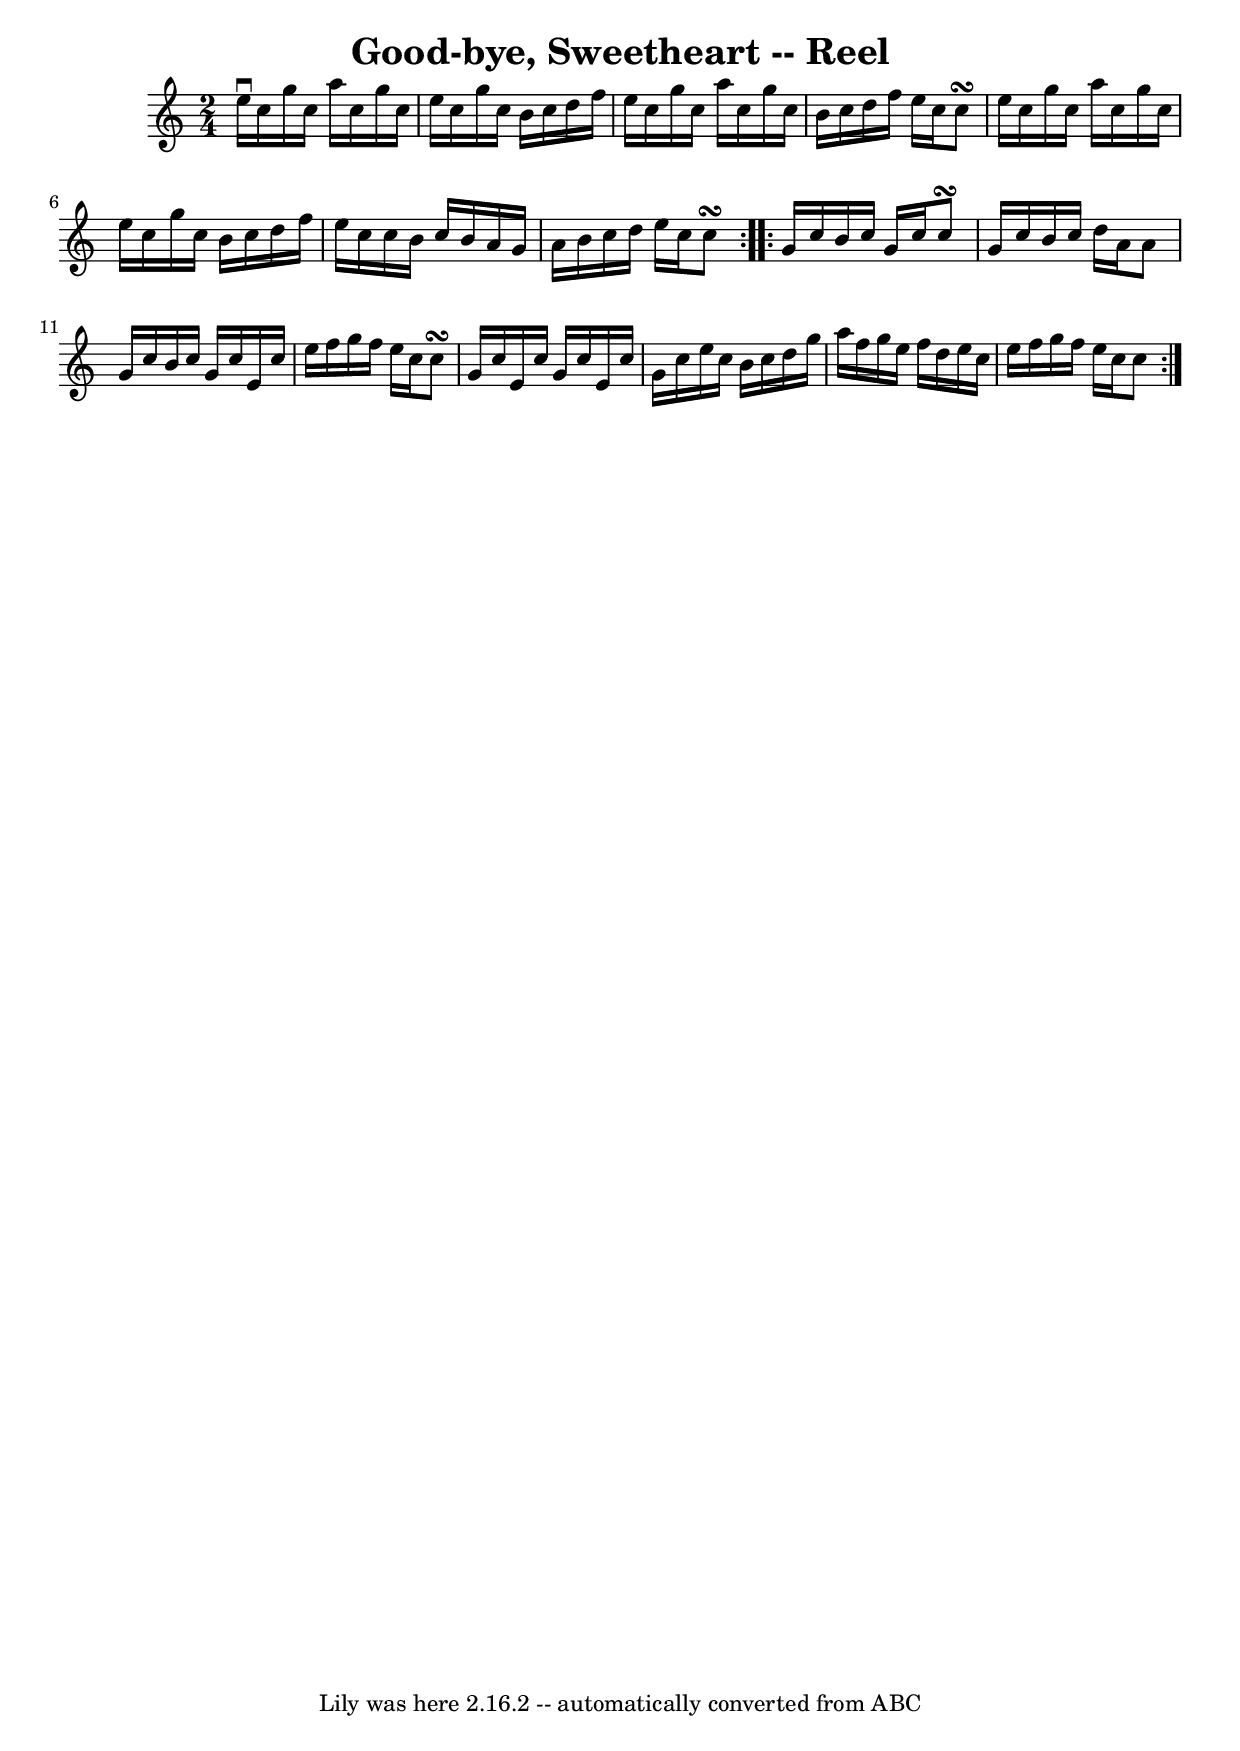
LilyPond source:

\version "2.7.40"
\include "Mammoth.ily"
\header {
	book = "Ryan's Mammoth Collection"
	crossRefNumber = "1"
	footnotes = ""
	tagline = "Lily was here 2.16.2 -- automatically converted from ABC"
	title = "Good-bye, Sweetheart -- Reel"
}
voicedefault =  {
\set Score.defaultBarType = "empty"

\repeat volta 2 {
\time 2/4 \key c \major e''16^\downbow c''16 g''16 c''16 a''16    
c''16 g''16 c''16  |
 e''16 c''16 g''16 c''16 b'16    
c''16 d''16 f''16  |
 e''16 c''16 g''16 c''16 a''16   
 c''16 g''16 c''16  |
 b'16 c''16 d''16 f''16 e''16   
 c''16 c''8\turn  |
 e''16 c''16 g''16 c''16 a''16    
c''16 g''16 c''16  |
 e''16 c''16 g''16 c''16 b'16    
c''16 d''16 f''16  |
 e''16 c''16 c''16 b'16 c''16    
b'16 a'16 g'16  |
 a'16 b'16 c''16 d''16 e''16    
c''16 c''8\turn  } \repeat volta 2 { g'16 c''16 b'16 c''16    
g'16 c''16 c''8\turn  |
 g'16 c''16 b'16 c''16 d''16  
 a'16 a'8  |
 g'16 c''16 b'16 c''16 g'16 c''16    
e'16 c''16  |
 e''16 f''16 g''16 f''16 e''16 c''16    
c''8\turn  |
 g'16 c''16 e'16 c''16 g'16 c''16 e'16 
 c''16  |
 g'16 c''16 e''16 c''16 b'16 c''16 d''16  
 g''16  |
 a''16 f''16 g''16 e''16 f''16 d''16 e''16 
 c''16  |
 e''16 f''16 g''16 f''16 e''16 c''16 c''8 
 }   
}

\score{
    <<

	\context Staff="default"
	{
	    \voicedefault 
	}

    >>
	\layout {
	}
	\midi {}
}
